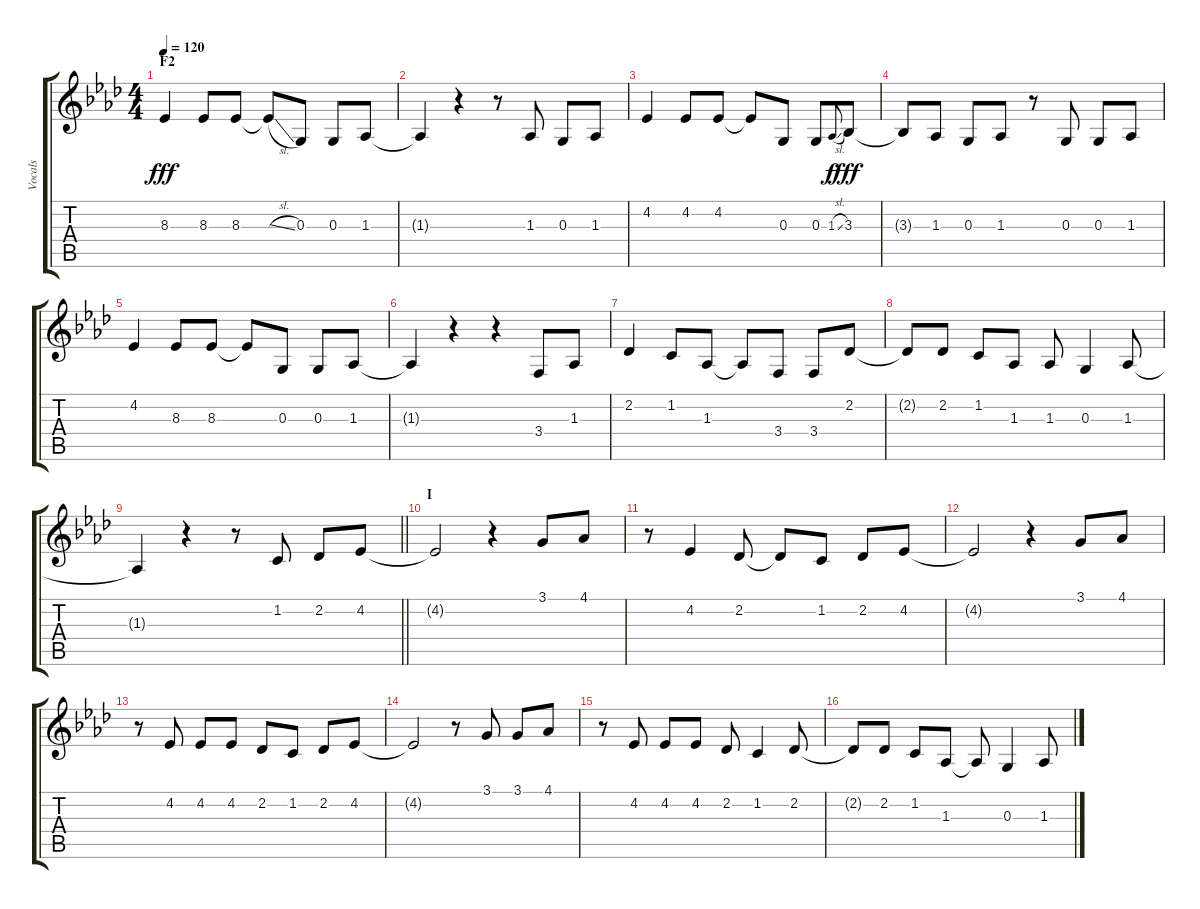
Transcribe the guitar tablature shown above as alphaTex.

\track ("Vocals" "Vocals") {instrument voiceoohs}
\staff {score tabs}
\tuning (E4 B3 G3 D3 A2 E2) {hide}
\ts (4 4)
\section ("" "F2")
\tempo 120
\clef g2
\ks ab
8.3.4{dy fff} 8.3.8 8.3.8 8.3{sl t}.8 0.3.8 0.3.8 1.3.8 |
1.3{t}.4 r.4 r.8 1.3.8 0.3.8 1.3.8 |
4.2.4 4.2.8 4.2.8 4.2{t}.8 0.3.8 0.3.8 1.3{sl}.8{gr onbeat dy f} 3.3.8{dy fff} |
3.3{t}.8 1.3.8 0.3.8 1.3.8 r.8 0.3.8 0.3.8 1.3.8 |
4.2.4 8.3.8 8.3.8 8.3{t}.8 0.3.8 0.3.8 1.3.8 |
1.3{t}.4 r.4 r.4 3.4.8 1.3.8 |
2.2.4 1.2.8 1.3.8 1.3{t}.8 3.4.8 3.4.8 2.2.8 |
2.2{t}.8 2.2.8 1.2.8 1.3.8 1.3.8 0.3.4 1.3.8 |
\barLineRight lightlight
1.3{t}.4 r.4 r.8 1.2.8 2.2.8 4.2.8 |
\section ("" "I")
4.2{t}.2 r.4 3.1.8 4.1.8 |
r.8 4.2.4 2.2.8 2.2{t}.8 1.2.8 2.2.8 4.2.8 |
4.2{t}.2 r.4 3.1.8 4.1.8 |
r.8 4.2.8 4.2.8 4.2.8 2.2.8 1.2.8 2.2.8 4.2.8 |
4.2{t}.2 r.8 3.1.8 3.1.8 4.1.8 |
r.8 4.2.8 4.2.8 4.2.8 2.2.8 1.2.4 2.2.8 |
2.2{t}.8 2.2.8 1.2.8 1.3.8 1.3{t}.8 0.3.4 1.3.8
